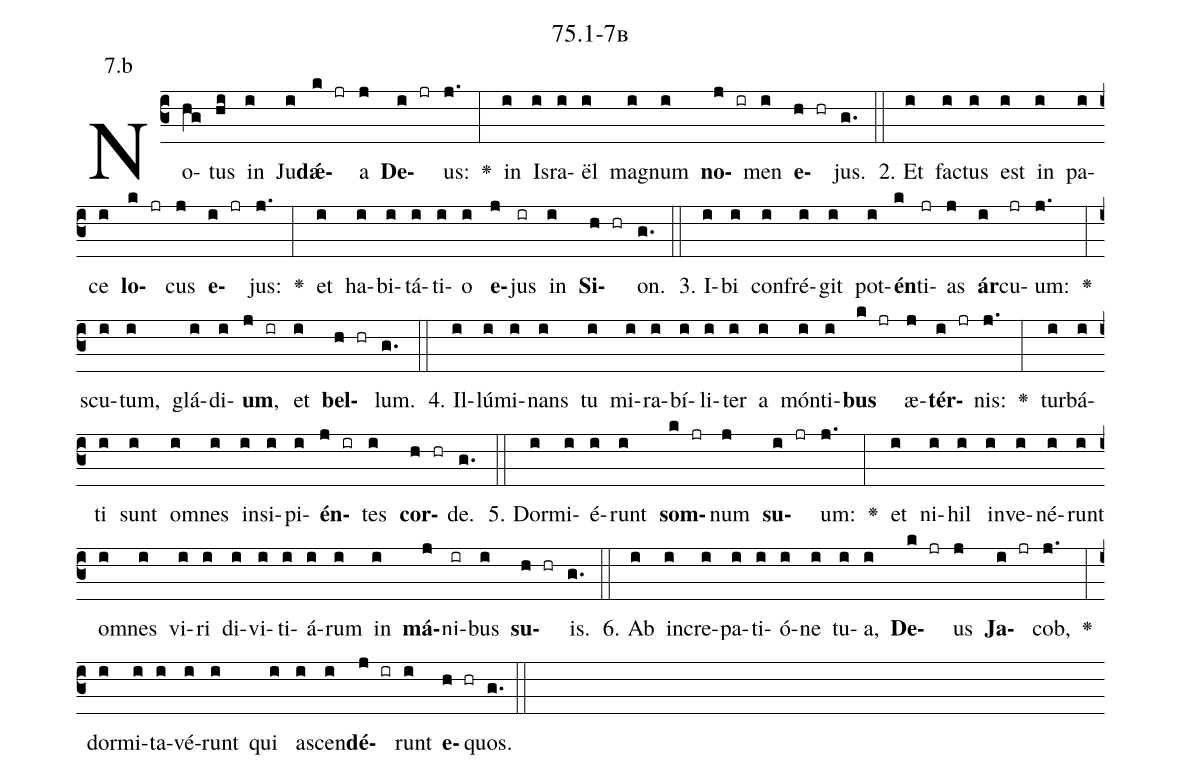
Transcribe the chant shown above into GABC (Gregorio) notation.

name: 75.1-7b;
annotation: 7.b;
%%
(c3)No(hg)tus(hi) in(i) Ju(i)<b>dǽ</b>(k jr)a(j) <b>De</b>(i jr)us:(j.) <v>\greheightstar</v>(:) in(i) Is(i)ra(i)ël(i) ma(i)gnum(i) <b>no</b>(j ir)men(i) <b>e</b>(h hr)jus.(g.) (::)
2. Et(i) fac(i)tus(i) est(i) in(i) pa(i)ce(i) <b>lo</b>(k jr)cus(j) <b>e</b>(i jr)jus:(j.) <v>\greheightstar</v>(:) et(i) ha(i)bi(i)tá(i)ti(i)o(i) <b>e</b>(j)jus(ir) in(i) <b>Si</b>(h hr)on.(g.) (::)
3. I(i)bi(i) con(i)fré(i)git(i) pot(i)<b>én</b>(k)ti(jr)as(j) <b>ár</b>(i)cu(jr)um:(j.) <v>\greheightstar</v>(:) scu(i)tum,(i) glá(i)di(i)<b>um</b>,(j ir) et(i) <b>bel</b>(h hr)lum.(g.) (::)
4. Il(i)lú(i)mi(i)nans(i) tu(i) mi(i)ra(i)bí(i)li(i)ter(i) a(i) món(i)ti(i)<b>bus</b>(k jr) æ(j)<b>tér</b>(i jr)nis:(j.) <v>\greheightstar</v>(:) tur(i)bá(i)ti(i) sunt(i) om(i)nes(i) in(i)si(i)pi(i)<b>én</b>(j ir)tes(i) <b>cor</b>(h hr)de.(g.) (::)
5. Dor(i)mi(i)é(i)runt(i) <b>som</b>(k jr)num(j) <b>su</b>(i jr)um:(j.) <v>\greheightstar</v>(:) et(i) ni(i)hil(i) in(i)ve(i)né(i)runt(i) om(i)nes(i) vi(i)ri(i) di(i)vi(i)ti(i)á(i)rum(i) in(i) <b>má</b>(j)ni(ir)bus(i) <b>su</b>(h hr)is.(g.) (::)
6. Ab(i) in(i)cre(i)pa(i)ti(i)ó(i)ne(i) tu(i)a,(i) <b>De</b>(k jr)us(j) <b>Ja</b>(i jr)cob,(j.) <v>\greheightstar</v>(:) dor(i)mi(i)ta(i)vé(i)runt(i) qui(i) a(i)scen(i)<b>dé</b>(j ir)runt(i) <b>e</b>(h hr)quos.(g.) (::)
